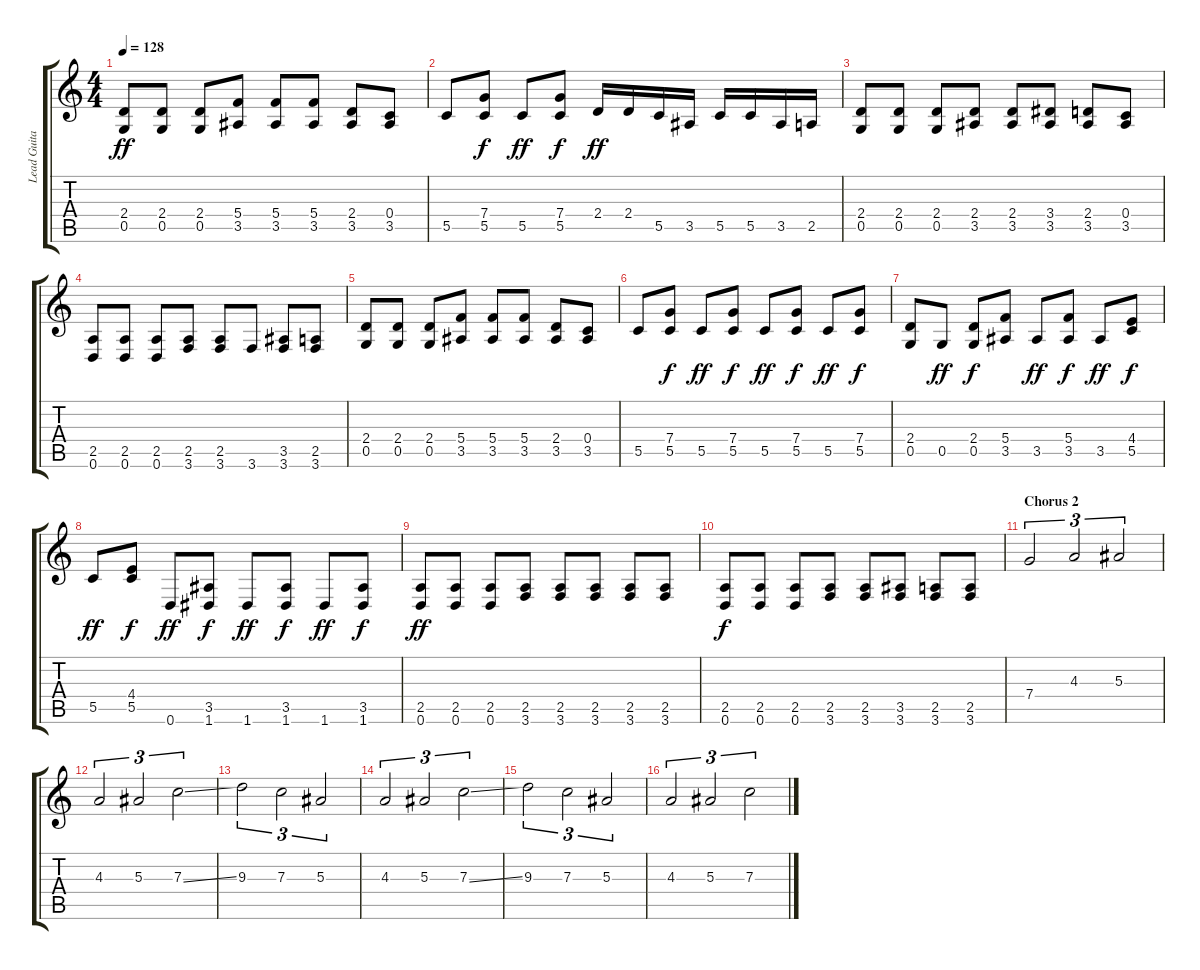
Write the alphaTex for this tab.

\track ("Lead Guitar" "Lead Guita") {instrument distortionguitar}
\staff {score tabs}
\tuning (D4 A3 F3 C3 G2 D2) {hide}
\ts (4 4)
\tempo 128
\clef g2
\ks c
(2.4 0.5).8{dy ff} (2.4 0.5).8 (2.4 0.5).8 (5.4 3.5).8 (5.4 3.5).8 (5.4 3.5).8 (2.4 3.5).8 (0.4 3.5).8 |
5.5.8 (7.4 5.5).8{dy f} 5.5.8{dy ff} (7.4 5.5).8{dy f} 2.4.16{dy ff} 2.4.16 5.5.16 3.5.16 5.5.16 5.5.16 3.5.16 2.5.16 |
(2.4 0.5).8 (2.4 0.5).8 (2.4 0.5).8 (2.4 3.5).8 (2.4 3.5).8 (3.4 3.5).8 (2.4 3.5).8 (0.4 3.5).8 |
(2.5 0.6).8 (2.5 0.6).8 (2.5 0.6).8 (2.5 3.6).8 (2.5 3.6).8 3.6.8 (3.5 3.6).8 (2.5 3.6).8 |
(2.4 0.5).8 (2.4 0.5).8 (2.4 0.5).8 (5.4 3.5).8 (5.4 3.5).8 (5.4 3.5).8 (2.4 3.5).8 (0.4 3.5).8 |
5.5.8 (7.4 5.5).8{dy f} 5.5.8{dy ff} (7.4 5.5).8{dy f} 5.5.8{dy ff} (7.4 5.5).8{dy f} 5.5.8{dy ff} (7.4 5.5).8{dy f} |
(2.4 0.5).8 0.5.8{dy ff} (2.4 0.5).8{dy f} (5.4 3.5).8 3.5.8{dy ff} (5.4 3.5).8{dy f} 3.5.8{dy ff} (4.4 5.5).8{dy f} |
5.5.8{dy ff} (4.4 5.5).8{dy f} 0.6.8{dy ff} (3.5 1.6).8{dy f} 1.6.8{dy ff} (3.5 1.6).8{dy f} 1.6.8{dy ff} (3.5 1.6).8{dy f} |
(2.5 0.6).8{dy ff} (2.5 0.6).8 (2.5 0.6).8 (2.5 3.6).8 (2.5 3.6).8 (2.5 3.6).8 (2.5 3.6).8 (2.5 3.6).8 |
(2.5 0.6).8{dy f} (2.5 0.6).8 (2.5 0.6).8 (2.5 3.6).8 (2.5 3.6).8 (3.5 3.6).8 (2.5 3.6).8 (2.5 3.6).8 |
\section ("" "Chorus 2")
7.4.2{tu (3 2)} 4.3.2{tu (3 2)} 5.3.2{tu (3 2)} |
4.3.2{tu (3 2)} 5.3.2{tu (3 2)} 7.3{ss}.2{tu (3 2)} |
9.3.2{tu (3 2)} 7.3.2{tu (3 2)} 5.3.2{tu (3 2)} |
4.3.2{tu (3 2)} 5.3.2{tu (3 2)} 7.3{ss}.2{tu (3 2)} |
9.3.2{tu (3 2)} 7.3.2{tu (3 2)} 5.3.2{tu (3 2)} |
4.3.2{tu (3 2)} 5.3.2{tu (3 2)} 7.3.2{tu (3 2)}
